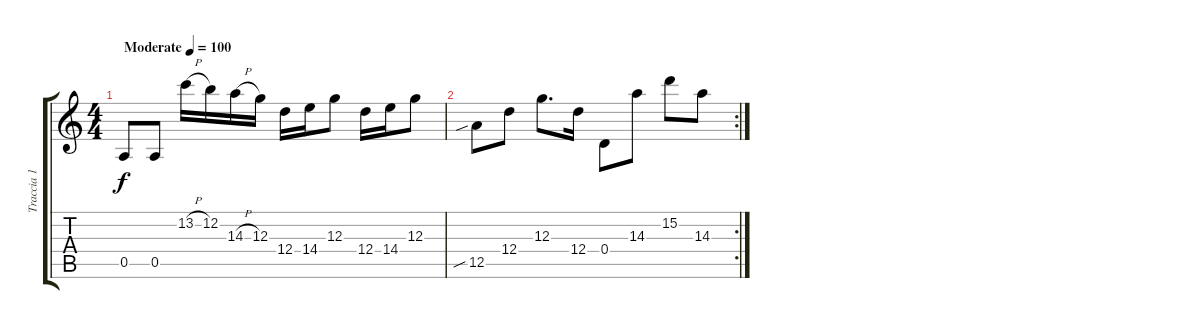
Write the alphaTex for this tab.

\track ("Traccia 1" "Traccia 1") {instrument overdrivenguitar}
\staff {score tabs}
\tuning (E4 B3 G3 D3 A2 E2) {hide}
\ts (4 4)
\tempo (100 "Moderate")
\clef g2
\ks c
0.5.8{dy f instrument overdrivenguitar} 0.5.8 13.2{h}.16 12.2.16 14.3{h}.16 12.3.16 12.4.16 14.4.16 12.3.8 12.4.16 14.4.16 12.3.8 |
\rc 2
12.5{sib}.8 12.4.8 12.3.8{d} 12.4.16 0.4.8 14.3.8 15.2.8 14.3.8
